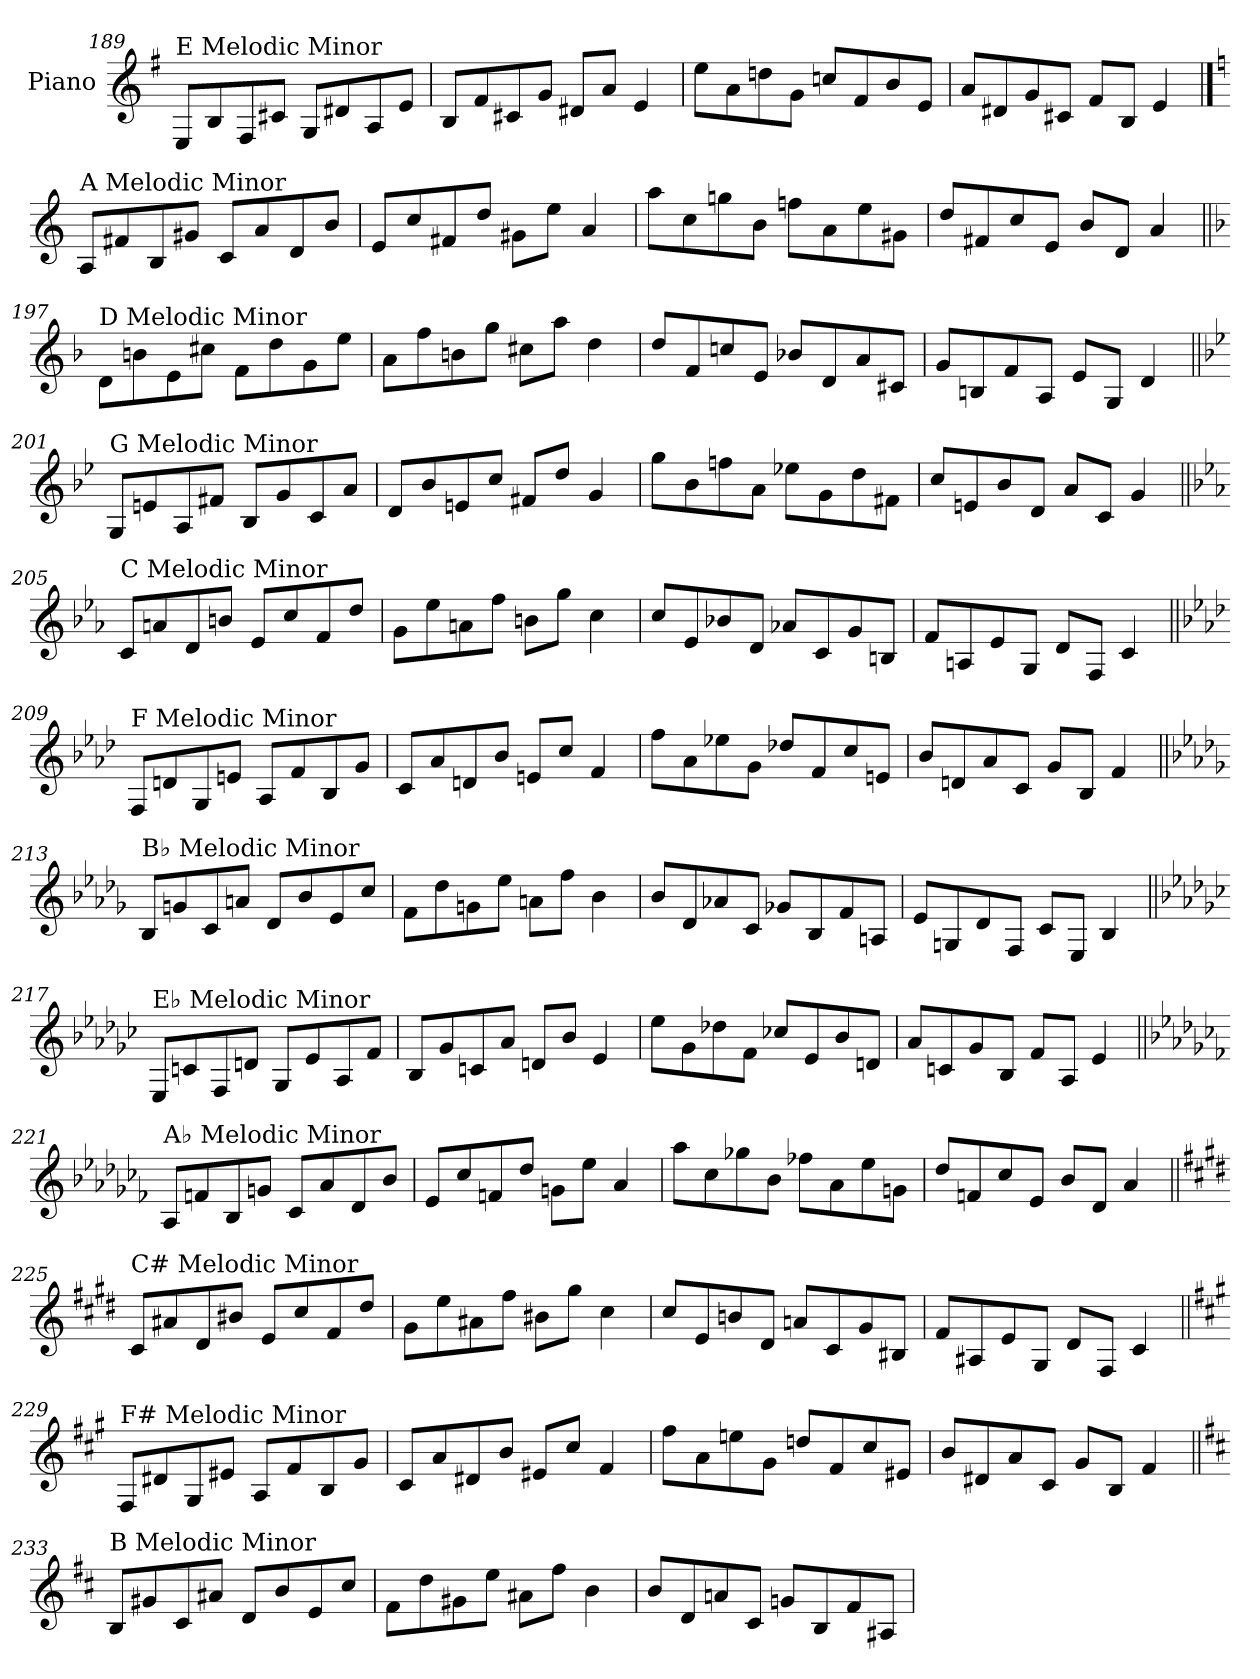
**kern
*part1
*staff1
*I"Piano
*I'Pno.
!!LO:LB:g=z
*clefG2
*k[f#]
=189
!LO:TX:a:t=E Melodic Minor
8E/L
8B/
8F#/
8c#X/J
8G/L
8d#X/
8A/
8e/J
=190
8B/L
8f#/
8c#X/
8g/J
8d#X/L
8a/J
4e/
=191
8ee\L
8a\
8ddn\
8g\J
8ccn/L
8f#/
8b/
8e/J
=192
8a/L
8d#X/
8g/
8c#X/J
8f#/L
8B/J
4e/
!!LO:PB:g=z
==193
*k[]
!LO:TX:a:t=A Melodic Minor
8A/L
8f#X/
8B/
8g#X/J
8c/L
8a/
8d/
8b/J
=194
8e/L
8cc/
8f#X/
8dd/J
8g#X\L
8ee\J
4a/
=195
8aa\L
8cc\
8ggn\
8b\J
8ffn\L
8a\
8ee\
8g#X\J
=196
8dd/L
8f#X/
8cc/
8e/J
8b/L
8d/J
4a/
!!LO:LB:g=z
=197||
*k[b-]
!LO:TX:a:t=D Melodic Minor
8d\L
8bn\
8e\
8cc#X\J
8f\L
8dd\
8g\
8ee\J
=198
8a\L
8ff\
8bn\
8gg\J
8cc#X\L
8aa\J
4dd\
=199
8dd/L
8f/
8ccn/
8e/J
8b-X/L
8d/
8a/
8c#X/J
=200
8g/L
8Bn/
8f/
8A/J
8e/L
8G/J
4d/
!!LO:LB:g=z
=201||
*k[b-e-]
!LO:TX:a:t=G Melodic Minor
8G/L
8en/
8A/
8f#X/J
8B-/L
8g/
8c/
8a/J
=202
8d/L
8b-/
8en/
8cc/J
8f#X/L
8dd/J
4g/
=203
8gg\L
8b-\
8ffn\
8a\J
8ee-X\L
8g\
8dd\
8f#X\J
=204
8cc/L
8en/
8b-/
8d/J
8a/L
8c/J
4g/
!!LO:LB:g=z
=205||
*k[b-e-a-]
!LO:TX:a:t=C Melodic Minor
8c/L
8an/
8d/
8bn/J
8e-/L
8cc/
8f/
8dd/J
=206
8g\L
8ee-\
8an\
8ff\J
8bn\L
8gg\J
4cc\
=207
8cc/L
8e-/
8b-X/
8d/J
8a-X/L
8c/
8g/
8Bn/J
=208
8f/L
8An/
8e-/
8G/J
8d/L
8F/J
4c/
!!LO:LB:g=z
=209||
*k[b-e-a-d-]
!LO:TX:a:t=F Melodic Minor
8F/L
8dn/
8G/
8en/J
8A-/L
8f/
8B-/
8g/J
=210
8c/L
8a-/
8dn/
8b-/J
8en/L
8cc/J
4f/
=211
8ff\L
8a-\
8ee-X\
8g\J
8dd-X/L
8f/
8cc/
8en/J
=212
8b-/L
8dn/
8a-/
8c/J
8g/L
8B-/J
4f/
!!LO:LB:g=z
=213||
*k[b-e-a-d-g-]
!LO:TX:a:t=B♭ Melodic Minor
8B-/L
8gn/
8c/
8an/J
8d-/L
8b-/
8e-/
8cc/J
=214
8f\L
8dd-\
8gn\
8ee-\J
8an\L
8ff\J
4b-\
=215
8b-/L
8d-/
8a-X/
8c/J
8g-X/L
8B-/
8f/
8An/J
=216
8e-/L
8Gn/
8d-/
8F/J
8c/L
8E-/J
4B-/
!!LO:PB:g=z
=217||
*k[b-e-a-d-g-c-]
!LO:TX:a:t=E♭ Melodic Minor
8E-/L
8cn/
8F/
8dn/J
8G-/L
8e-/
8A-/
8f/J
=218
8B-/L
8g-/
8cn/
8a-/J
8dn/L
8b-/J
4e-/
=219
8ee-\L
8g-\
8dd-X\
8f\J
8cc-X/L
8e-/
8b-/
8dn/J
=220
8a-/L
8cn/
8g-/
8B-/J
8f/L
8A-/J
4e-/
!!LO:LB:g=z
=221||
*k[b-e-a-d-g-c-f-]
!LO:TX:a:t=A♭ Melodic Minor
8A-/L
8fn/
8B-/
8gn/J
8c-/L
8a-/
8d-/
8b-/J
=222
8e-/L
8cc-/
8fn/
8dd-/J
8gn\L
8ee-\J
4a-/
=223
8aa-\L
8cc-\
8gg-X\
8b-\J
8ff-X\L
8a-\
8ee-\
8gn\J
=224
8dd-/L
8fn/
8cc-/
8e-/J
8b-/L
8d-/J
4a-/
!!LO:LB:g=z
=225||
*k[f#c#g#d#]
!LO:TX:a:t=C# Melodic Minor
8c#/L
8a#X/
8d#/
8b#X/J
8e/L
8cc#/
8f#/
8dd#/J
=226
8g#\L
8ee\
8a#X\
8ff#\J
8b#X\L
8gg#\J
4cc#\
=227
8cc#/L
8e/
8bn/
8d#/J
8an/L
8c#/
8g#/
8B#X/J
=228
8f#/L
8A#X/
8e/
8G#/J
8d#/L
8F#/J
4c#/
!!LO:LB:g=z
=229||
*k[f#c#g#]
!LO:TX:a:t=F# Melodic Minor
8F#/L
8d#X/
8G#/
8e#X/J
8A/L
8f#/
8B/
8g#/J
=230
8c#/L
8a/
8d#X/
8b/J
8e#X/L
8cc#/J
4f#/
=231
8ff#\L
8a\
8een\
8g#\J
8ddn/L
8f#/
8cc#/
8e#X/J
=232
8b/L
8d#X/
8a/
8c#/J
8g#/L
8B/J
4f#/
!!LO:LB:g=z
=233||
*k[f#c#]
!LO:TX:a:t=B Melodic Minor
8B/L
8g#X/
8c#/
8a#X/J
8d/L
8b/
8e/
8cc#/J
=234
8f#\L
8dd\
8g#X\
8ee\J
8a#X\L
8ff#\J
4b\
=235
8b/L
8d/
8an/
8c#/J
8gn/L
8B/
8f#/
8A#X/J
=
*-
